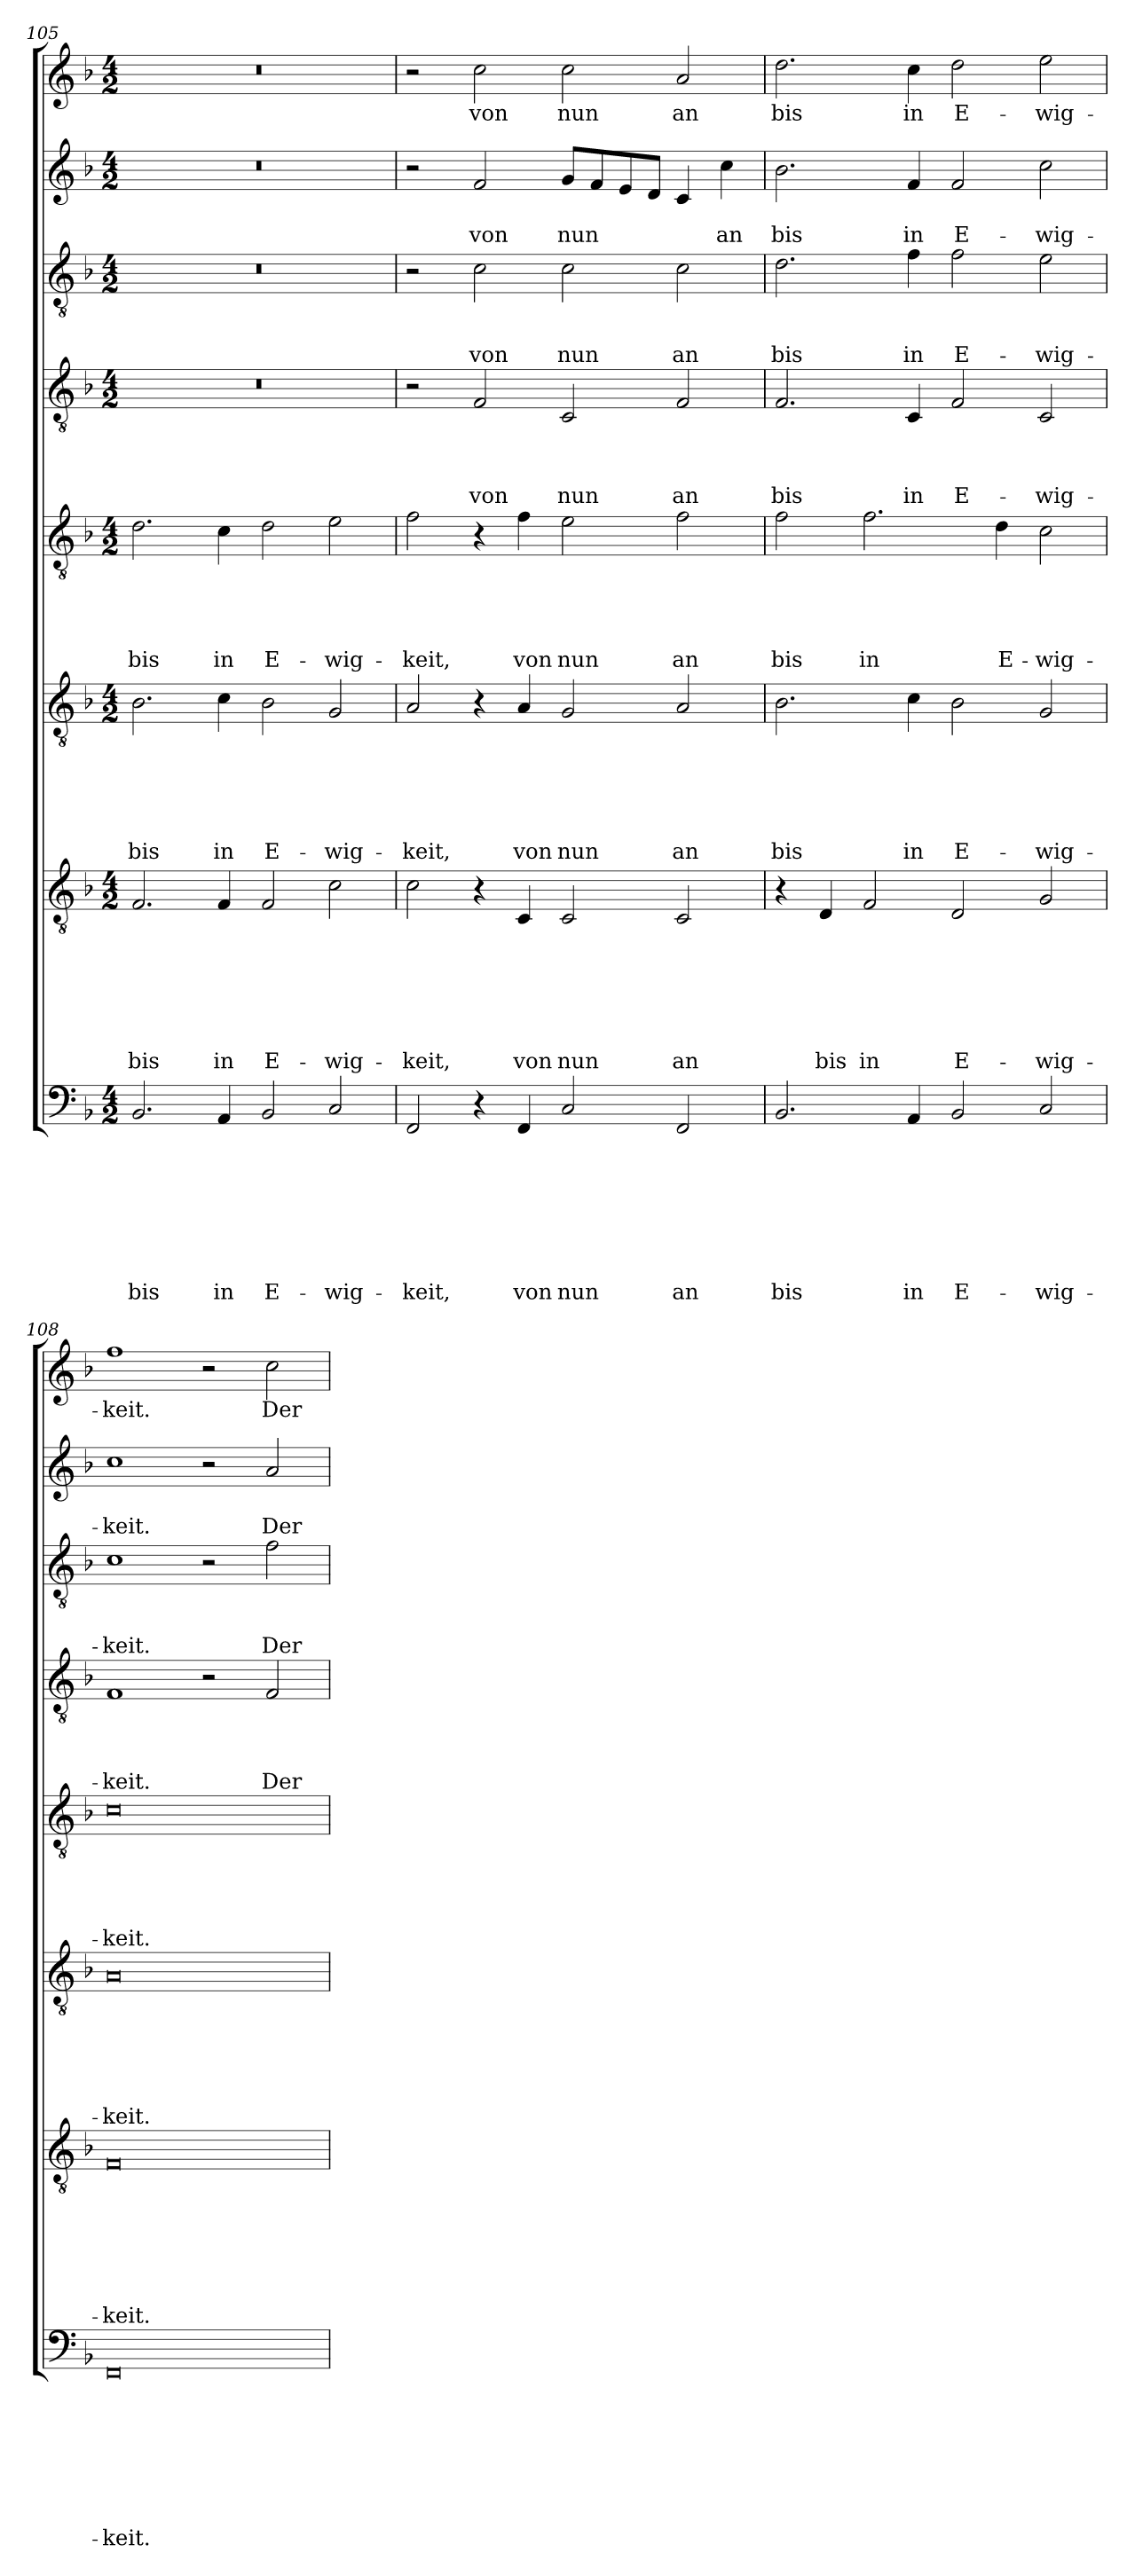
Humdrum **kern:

**kern	**text	**text	**text	**text	**text	**text	**text	**text	**kern	**text	**text	**text	**text	**text	**text	**text	**kern	**text	**text	**text	**text	**text	**text	**kern	**text	**text	**text	**text	**text	**kern	**text	**text	**text	**text	**kern	**text	**text	**text	**kern	**text	**text	**kern	**text
*part8	*part8	*part8	*part8	*part8	*part8	*part8	*part8	*part8	*part7	*part7	*part7	*part7	*part7	*part7	*part7	*part7	*part6	*part6	*part6	*part6	*part6	*part6	*part6	*part5	*part5	*part5	*part5	*part5	*part5	*part4	*part4	*part4	*part4	*part4	*part3	*part3	*part3	*part3	*part2	*part2	*part2	*part1	*part1
*staff8	*staff8	*staff8	*staff8	*staff8	*staff8	*staff8	*staff8	*staff8	*staff7	*staff7	*staff7	*staff7	*staff7	*staff7	*staff7	*staff7	*staff6	*staff6	*staff6	*staff6	*staff6	*staff6	*staff6	*staff5	*staff5	*staff5	*staff5	*staff5	*staff5	*staff4	*staff4	*staff4	*staff4	*staff4	*staff3	*staff3	*staff3	*staff3	*staff2	*staff2	*staff2	*staff1	*staff1
!!LO:PB:g=z
*clefF4	*	*	*	*	*	*	*	*	*clefGv2	*	*	*	*	*	*	*	*clefGv2	*	*	*	*	*	*	*clefGv2	*	*	*	*	*	*clefGv2	*	*	*	*	*clefGv2	*	*	*	*clefG2	*	*	*clefG2	*
*k[b-]	*	*	*	*	*	*	*	*	*k[b-]	*	*	*	*	*	*	*	*k[b-]	*	*	*	*	*	*	*k[b-]	*	*	*	*	*	*k[b-]	*	*	*	*	*k[b-]	*	*	*	*k[b-]	*	*	*k[b-]	*
*d:	*	*	*	*	*	*	*	*	*d:	*	*	*	*	*	*	*	*d:	*	*	*	*	*	*	*d:	*	*	*	*	*	*d:	*	*	*	*	*d:	*	*	*	*d:	*	*	*d:	*
*M4/2	*	*	*	*	*	*	*	*	*M4/2	*	*	*	*	*	*	*	*M4/2	*	*	*	*	*	*	*M4/2	*	*	*	*	*	*M4/2	*	*	*	*	*M4/2	*	*	*	*M4/2	*	*	*M4/2	*
=105	=105	=105	=105	=105	=105	=105	=105	=105	=105	=105	=105	=105	=105	=105	=105	=105	=105	=105	=105	=105	=105	=105	=105	=105	=105	=105	=105	=105	=105	=105	=105	=105	=105	=105	=105	=105	=105	=105	=105	=105	=105	=105	=105
2.BB-/	.	.	.	.	.	.	.	bis	2.F/	.	.	.	.	.	.	bis	2.B-\	.	.	.	.	.	bis	2.d\	.	.	.	.	bis	0r	.	.	.	.	0r	.	.	.	0r	.	.	0r	.
4AA/	.	.	.	.	.	.	.	in	4F/	.	.	.	.	.	.	in	4c\	.	.	.	.	.	in	4c\	.	.	.	.	in	.	.	.	.	.	.	.	.	.	.	.	.	.	.
2BB-/	.	.	.	.	.	.	.	E-	2F/	.	.	.	.	.	.	E-	2B-\	.	.	.	.	.	E-	2d\	.	.	.	.	E-	.	.	.	.	.	.	.	.	.	.	.	.	.	.
2C/	.	.	.	.	.	.	.	-wig-	2c\	.	.	.	.	.	.	-wig-	2G/	.	.	.	.	.	-wig-	2e\	.	.	.	.	-wig-	.	.	.	.	.	.	.	.	.	.	.	.	.	.
=106	=106	=106	=106	=106	=106	=106	=106	=106	=106	=106	=106	=106	=106	=106	=106	=106	=106	=106	=106	=106	=106	=106	=106	=106	=106	=106	=106	=106	=106	=106	=106	=106	=106	=106	=106	=106	=106	=106	=106	=106	=106	=106	=106
2FF/	.	.	.	.	.	.	.	-keit,	2c\	.	.	.	.	.	.	-keit,	2A/	.	.	.	.	.	-keit,	2f\	.	.	.	.	-keit,	2r	.	.	.	.	2r	.	.	.	2r	.	.	2r	.
4r	.	.	.	.	.	.	.	.	4r	.	.	.	.	.	.	.	4r	.	.	.	.	.	.	4r	.	.	.	.	.	2F/	.	.	.	von	2c\	.	.	von	2f/	.	von	2cc\	von
4FF/	.	.	.	.	.	.	.	von	4C/	.	.	.	.	.	.	von	4A/	.	.	.	.	.	von	4f\	.	.	.	.	von	.	.	.	.	.	.	.	.	.	.	.	.	.	.
2C/	.	.	.	.	.	.	.	nun	2C/	.	.	.	.	.	.	nun	2G/	.	.	.	.	.	nun	2e\	.	.	.	.	nun	2C/	.	.	.	nun	2c\	.	.	nun	8g/L	.	nun	2cc\	nun
.	.	.	.	.	.	.	.	.	.	.	.	.	.	.	.	.	.	.	.	.	.	.	.	.	.	.	.	.	.	.	.	.	.	.	.	.	.	.	8f/	.	.	.	.
.	.	.	.	.	.	.	.	.	.	.	.	.	.	.	.	.	.	.	.	.	.	.	.	.	.	.	.	.	.	.	.	.	.	.	.	.	.	.	8e/	.	.	.	.
.	.	.	.	.	.	.	.	.	.	.	.	.	.	.	.	.	.	.	.	.	.	.	.	.	.	.	.	.	.	.	.	.	.	.	.	.	.	.	8d/J	.	.	.	.
2FF/	.	.	.	.	.	.	.	an	2C/	.	.	.	.	.	.	an	2A/	.	.	.	.	.	an	2f\	.	.	.	.	an	2F/	.	.	.	an	2c\	.	.	an	4c/	.	.	2a/	an
.	.	.	.	.	.	.	.	.	.	.	.	.	.	.	.	.	.	.	.	.	.	.	.	.	.	.	.	.	.	.	.	.	.	.	.	.	.	.	4cc\	.	an	.	.
=107	=107	=107	=107	=107	=107	=107	=107	=107	=107	=107	=107	=107	=107	=107	=107	=107	=107	=107	=107	=107	=107	=107	=107	=107	=107	=107	=107	=107	=107	=107	=107	=107	=107	=107	=107	=107	=107	=107	=107	=107	=107	=107	=107
2.BB-/	.	.	.	.	.	.	.	bis	4r	.	.	.	.	.	.	.	2.B-\	.	.	.	.	.	bis	2f\	.	.	.	.	bis	2.F/	.	.	.	bis	2.d\	.	.	bis	2.b-\	.	bis	2.dd\	bis
.	.	.	.	.	.	.	.	.	4D/	.	.	.	.	.	.	bis	.	.	.	.	.	.	.	.	.	.	.	.	.	.	.	.	.	.	.	.	.	.	.	.	.	.	.
.	.	.	.	.	.	.	.	.	2F/	.	.	.	.	.	.	in	.	.	.	.	.	.	.	2.f\	.	.	.	.	in	.	.	.	.	.	.	.	.	.	.	.	.	.	.
4AA/	.	.	.	.	.	.	.	in	.	.	.	.	.	.	.	.	4c\	.	.	.	.	.	in	.	.	.	.	.	.	4C/	.	.	.	in	4f\	.	.	in	4f/	.	in	4cc\	in
2BB-/	.	.	.	.	.	.	.	E-	2D/	.	.	.	.	.	.	E-	2B-\	.	.	.	.	.	E-	.	.	.	.	.	.	2F/	.	.	.	E-	2f\	.	.	E-	2f/	.	E-	2dd\	E-
.	.	.	.	.	.	.	.	.	.	.	.	.	.	.	.	.	.	.	.	.	.	.	.	4d\	.	.	.	.	E-	.	.	.	.	.	.	.	.	.	.	.	.	.	.
2C/	.	.	.	.	.	.	.	-wig-	2G/	.	.	.	.	.	.	-wig-	2G/	.	.	.	.	.	-wig-	2c\	.	.	.	.	-wig-	2C/	.	.	.	-wig-	2e\	.	.	-wig-	2cc\	.	-wig-	2ee\	-wig-
=108	=108	=108	=108	=108	=108	=108	=108	=108	=108	=108	=108	=108	=108	=108	=108	=108	=108	=108	=108	=108	=108	=108	=108	=108	=108	=108	=108	=108	=108	=108	=108	=108	=108	=108	=108	=108	=108	=108	=108	=108	=108	=108	=108
0FF	.	.	.	.	.	.	.	-keit.	0F	.	.	.	.	.	.	-keit.	0A	.	.	.	.	.	-keit.	0c	.	.	.	.	-keit.	1F	.	.	.	-keit.	1c	.	.	-keit.	1cc	.	-keit.	1ff	-keit.
.	.	.	.	.	.	.	.	.	.	.	.	.	.	.	.	.	.	.	.	.	.	.	.	.	.	.	.	.	.	2r	.	.	.	.	2r	.	.	.	2r	.	.	2r	.
.	.	.	.	.	.	.	.	.	.	.	.	.	.	.	.	.	.	.	.	.	.	.	.	.	.	.	.	.	.	2F/	.	.	.	Der	2f\	.	.	Der	2a/	.	Der	2cc\	Der
=	=	=	=	=	=	=	=	=	=	=	=	=	=	=	=	=	=	=	=	=	=	=	=	=	=	=	=	=	=	=	=	=	=	=	=	=	=	=	=	=	=	=	=
*-	*-	*-	*-	*-	*-	*-	*-	*-	*-	*-	*-	*-	*-	*-	*-	*-	*-	*-	*-	*-	*-	*-	*-	*-	*-	*-	*-	*-	*-	*-	*-	*-	*-	*-	*-	*-	*-	*-	*-	*-	*-	*-	*-
